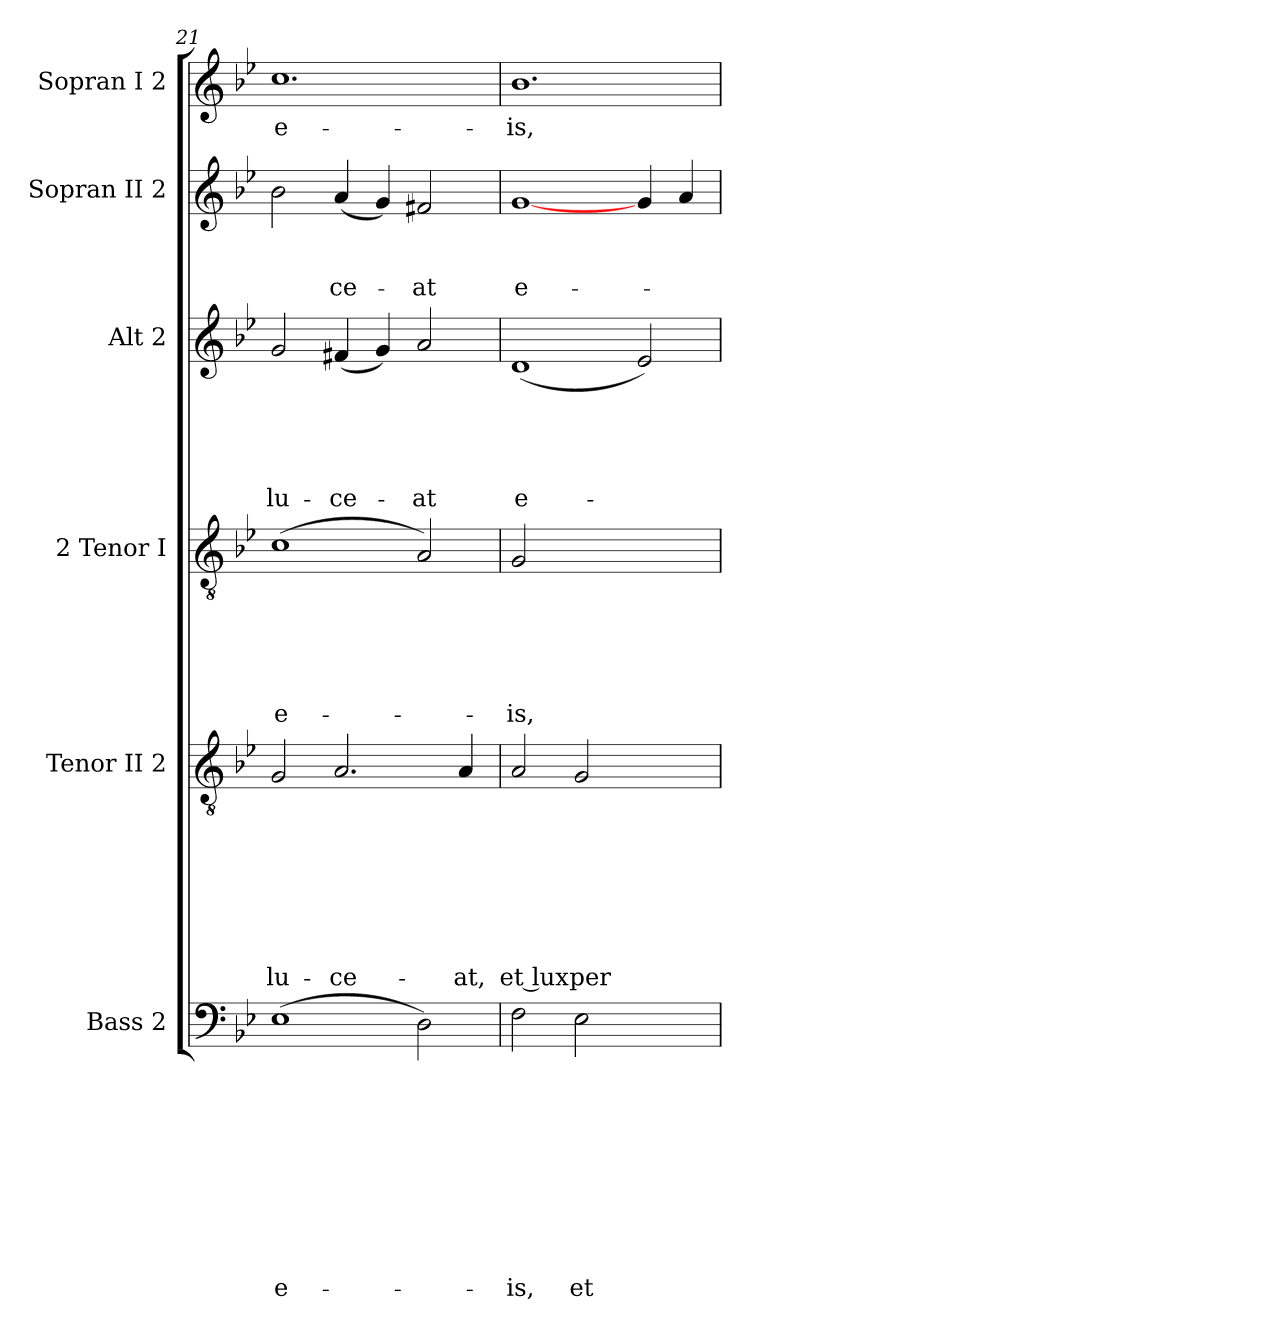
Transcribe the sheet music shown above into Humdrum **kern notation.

**kern	**text	**text	**text	**text	**text	**text	**text	**text	**text	**text	**kern	**text	**text	**text	**text	**text	**text	**text	**text	**kern	**text	**text	**text	**text	**text	**text	**kern	**text	**text	**text	**text	**text	**kern	**text	**text	**text	**kern	**text
*part6	*part6	*part6	*part6	*part6	*part6	*part6	*part6	*part6	*part6	*part6	*part5	*part5	*part5	*part5	*part5	*part5	*part5	*part5	*part5	*part4	*part4	*part4	*part4	*part4	*part4	*part4	*part3	*part3	*part3	*part3	*part3	*part3	*part2	*part2	*part2	*part2	*part1	*part1
*staff6	*staff6	*staff6	*staff6	*staff6	*staff6	*staff6	*staff6	*staff6	*staff6	*staff6	*staff5	*staff5	*staff5	*staff5	*staff5	*staff5	*staff5	*staff5	*staff5	*staff4	*staff4	*staff4	*staff4	*staff4	*staff4	*staff4	*staff3	*staff3	*staff3	*staff3	*staff3	*staff3	*staff2	*staff2	*staff2	*staff2	*staff1	*staff1
*I"Bass 2	*	*	*	*	*	*	*	*	*	*	*I"Tenor II 2	*	*	*	*	*	*	*	*	*I"2 Tenor I	*	*	*	*	*	*	*I"Alt 2	*	*	*	*	*	*I"Sopran II 2	*	*	*	*I"Sopran I 2	*
*clefF4	*	*	*	*	*	*	*	*	*	*	*clefGv2	*	*	*	*	*	*	*	*	*clefGv2	*	*	*	*	*	*	*clefG2	*	*	*	*	*	*clefG2	*	*	*	*clefG2	*
*k[b-e-]	*	*	*	*	*	*	*	*	*	*	*k[b-e-]	*	*	*	*	*	*	*	*	*k[b-e-]	*	*	*	*	*	*	*k[b-e-]	*	*	*	*	*	*k[b-e-]	*	*	*	*k[b-e-]	*
*B-:	*	*	*	*	*	*	*	*	*	*	*B-:	*	*	*	*	*	*	*	*	*B-:	*	*	*	*	*	*	*B-:	*	*	*	*	*	*B-:	*	*	*	*B-:	*
=21	=21	=21	=21	=21	=21	=21	=21	=21	=21	=21	=21	=21	=21	=21	=21	=21	=21	=21	=21	=21	=21	=21	=21	=21	=21	=21	=21	=21	=21	=21	=21	=21	=21	=21	=21	=21	=21	=21
!	!	!	!	!	!	!	!	!	!	!LO:LY:b:rj	!	!	!	!	!	!	!	!	!LO:LY:b	!	!	!	!	!	!	!LO:LY:b:rj	!	!	!	!	!	!LO:LY:b	!	!	!	!	!	!LO:LY:b
(>1E-	.	.	.	.	.	.	.	.	.	e-	2G/	.	.	.	.	.	.	.	lu-	(>1c	.	.	.	.	.	e-	2g/	.	.	.	.	lu-	2b-\	.	.	.	1.cc	e-
!	!	!	!	!	!	!	!	!	!	!	!	!	!	!	!	!	!	!	!LO:LY:b	!	!	!	!	!	!	!	!	!	!	!	!	!LO:LY:b	!	!	!	!LO:LY:b	!	!
.	.	.	.	.	.	.	.	.	.	.	2.A/	.	.	.	.	.	.	.	-ce-	.	.	.	.	.	.	.	(<4f#X/	.	.	.	.	-ce-	(<4a/	.	.	-ce-	.	.
.	.	.	.	.	.	.	.	.	.	.	.	.	.	.	.	.	.	.	.	.	.	.	.	.	.	.	4g/)	.	.	.	.	.	4g/)	.	.	.	.	.
!	!	!	!	!	!	!	!	!	!	!	!	!	!	!	!	!	!	!	!	!	!	!	!	!	!	!	!	!	!	!	!	!LO:LY:b	!	!	!	!LO:LY:b	!	!
2D\)	.	.	.	.	.	.	.	.	.	.	.	.	.	.	.	.	.	.	.	2A/)	.	.	.	.	.	.	2a/	.	.	.	.	-at	2f#X/	.	.	-at	.	.
!	!	!	!	!	!	!	!	!	!	!	!	!	!	!	!	!	!	!	!LO:LY:b	!	!	!	!	!	!	!	!	!	!	!	!	!	!	!	!	!	!	!
.	.	.	.	.	.	.	.	.	.	.	4A/	.	.	.	.	.	.	.	-at,	.	.	.	.	.	.	.	.	.	.	.	.	.	.	.	.	.	.	.
=22	=22	=22	=22	=22	=22	=22	=22	=22	=22	=22	=22	=22	=22	=22	=22	=22	=22	=22	=22	=22	=22	=22	=22	=22	=22	=22	=22	=22	=22	=22	=22	=22	=22	=22	=22	=22	=22	=22
!	!	!	!	!	!	!	!	!	!	!LO:LY:b:rj	!	!	!	!	!	!	!	!	!LO:LY:b:rj	!	!	!	!	!	!	!LO:LY:b	!	!	!	!	!	!LO:LY:b:rj	!	!	!	!LO:LY:b:rj	!	!LO:LY:b
2F\	.	.	.	.	.	.	.	.	.	-is,	2A/	.	.	.	.	.	.	.	et lux	2G/	.	.	.	.	.	-is,	(<1d	.	.	.	.	e-	[<1g	.	.	e-	1.b-	-is,
!	!	!	!	!	!	!	!	!	!	!LO:LY:b	!	!	!	!	!	!	!	!	!LO:LY:b	!	!	!	!	!	!	!	!	!	!	!	!	!	!	!	!	!	!	!
2E-\	.	.	.	.	.	.	.	.	.	et	2G/	.	.	.	.	.	.	.	per-	1ryy	.	.	.	.	.	.	.	.	.	.	.	.	.	.	.	.	.	.
2ryy	.	.	.	.	.	.	.	.	.	.	2ryy	.	.	.	.	.	.	.	.	.	.	.	.	.	.	.	2e-/)	.	.	.	.	.	4g/	.	.	.	.	.
.	.	.	.	.	.	.	.	.	.	.	.	.	.	.	.	.	.	.	.	.	.	.	.	.	.	.	.	.	.	.	.	.	4a/	.	.	.	.	.
=	=	=	=	=	=	=	=	=	=	=	=	=	=	=	=	=	=	=	=	=	=	=	=	=	=	=	=	=	=	=	=	=	=	=	=	=	=	=
*-	*-	*-	*-	*-	*-	*-	*-	*-	*-	*-	*-	*-	*-	*-	*-	*-	*-	*-	*-	*-	*-	*-	*-	*-	*-	*-	*-	*-	*-	*-	*-	*-	*-	*-	*-	*-	*-	*-
